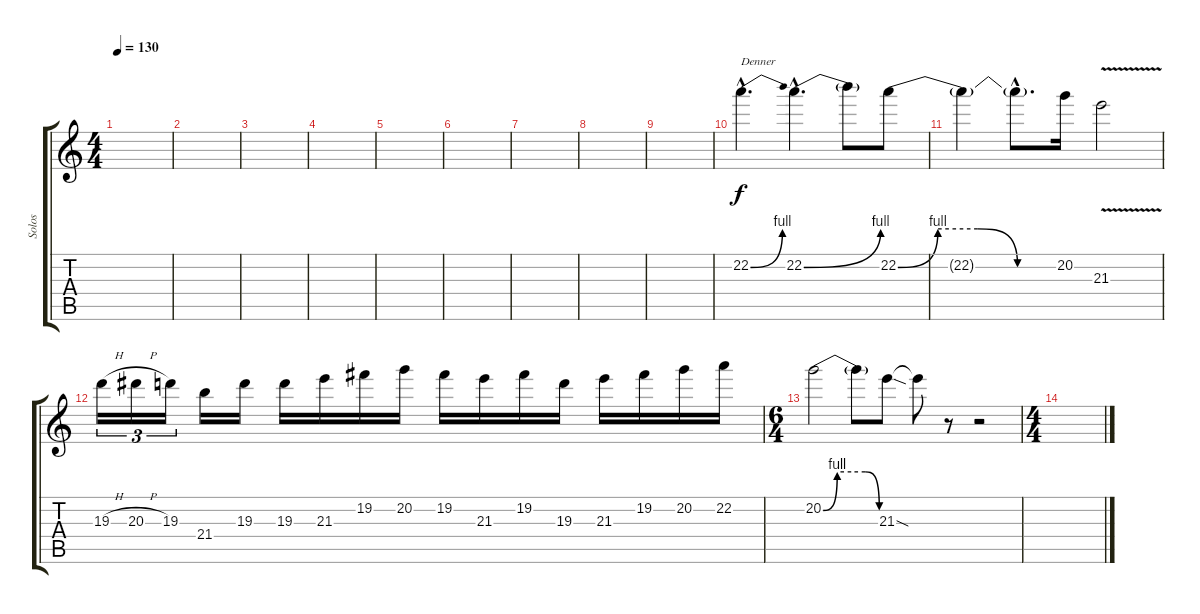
\track ("Solos" "Solos") {instrument distortionguitar}
\staff {score tabs}
\tuning (E4 B3 G3 D3 A2 E2) {hide}
\ts (4 4)
\tempo 130
\clef g2
\ks c
|
|
|
|
|
|
|
|
|
22.2{be (bend 0 0 60 4) hac}.4{d txt "Denner"} 22.2{be (bend 0 0 60 4) hac}.4{d} 22.2{t}.8 22.2{be (custom 0 0 15 4 30 4 45 0 60 0)}.8 |
22.2{t}.4 22.2{hac t}.8{d} 20.2.16 21.3{v}.2 |
19.3{h}.16{tu (3 2)} 20.3{h}.16{tu (3 2)} 19.3.16{tu (3 2)} 21.4.16 19.3.16 19.3.16 21.3.16 19.2.16 20.2.16 19.2.16 21.3.16 19.2.16 19.3.16 21.3.16 19.2.16 20.2.16 22.2.16 |
\ts (6 4)
20.2{be (custom 0 0 15 4 30 4 45 4 60 0)}.2 20.2{t}.8 21.3{sod}.8 21.3{t}.8 r.8 r.2 |
\ts (4 4)
